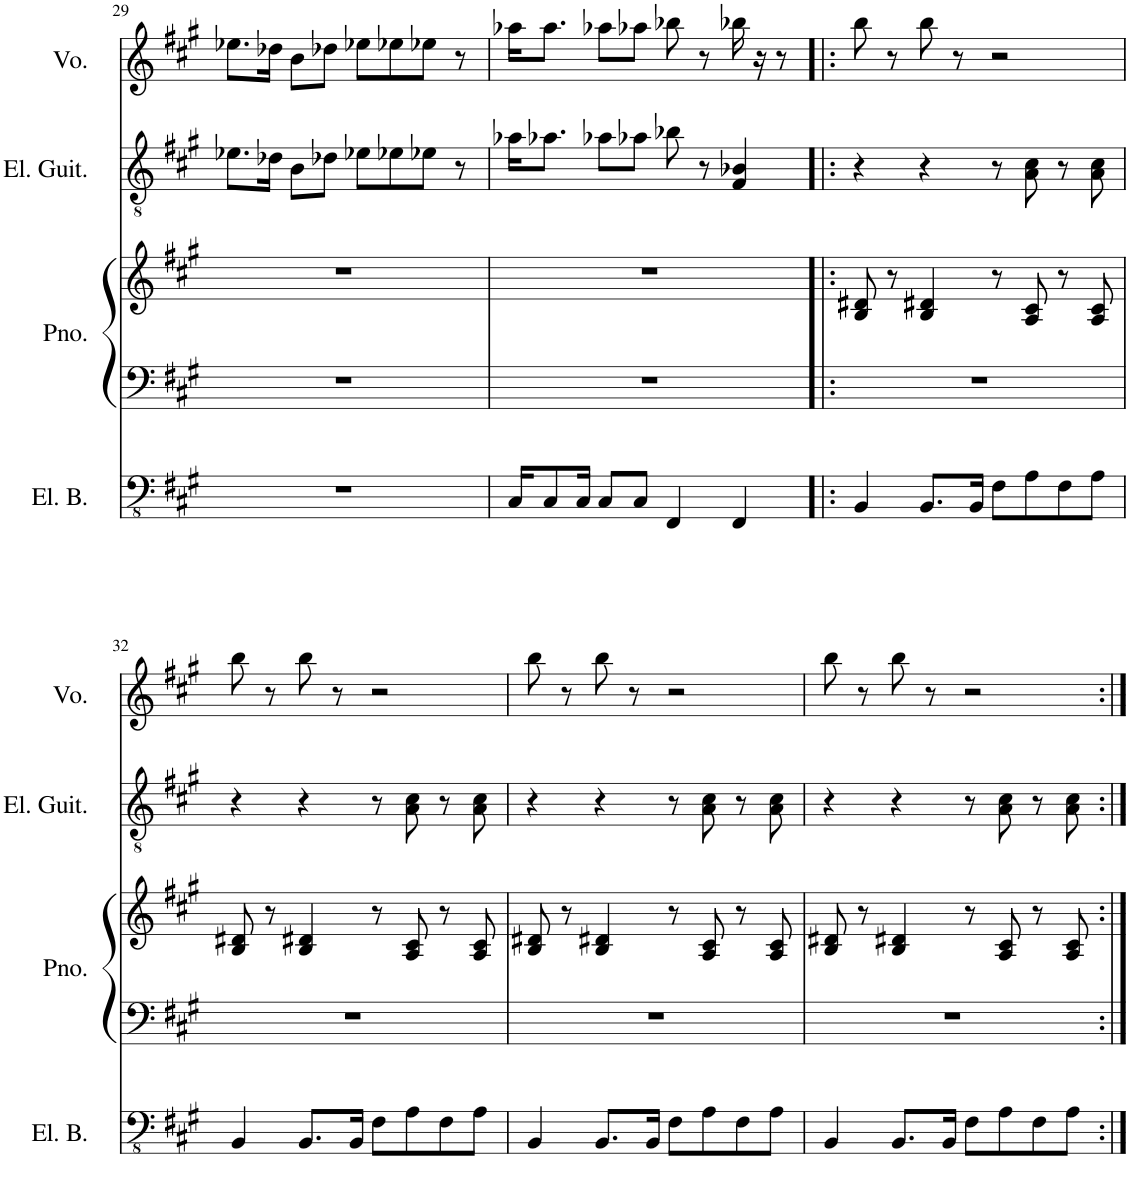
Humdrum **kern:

**kern	**kern	**kern	**kern	**kern
*part4	*part3	*part3	*part2	*part1
*staff5	*staff4	*staff3	*staff2	*staff1
*I"Electric Bass	*I"Piano	*	*I"Electric Guitar	*I"Voice
*I'El. B.	*I'Pno.	*	*I'El. Guit.	*I'Vo.
!!LO:PB:g=z
*clefFv4	*clefF4	*clefG2	*clefGv2	*clefG2
*k[f#c#g#]	*k[f#c#g#]	*k[f#c#g#]	*k[f#c#g#]	*k[f#c#g#]
*M4/4	*M4/4	*M4/4	*M4/4	*M4/4
=29	=29	=29	=29	=29
1r	1r	1r	8.e-X\L	8.ee-X\L
.	.	.	16d-X\Jk	16dd-X\Jk
.	.	.	8B\L	8b\L
.	.	.	8d-X\J	8dd-X\J
.	.	.	8e-X\L	8ee-X\L
.	.	.	8e-X\	8ee-X\
.	.	.	8e-X\J	8ee-X\J
.	.	.	8r	8r
=30	=30	=30	=30	=30
16CC#/KL	1r	1r	16a-X\KL	16aa-X\KL
8CC#/	.	.	8.a-X\J	8.aa-\J
16CC#/Jk	.	.	.	.
8CC#/L	.	.	8a-X\L	8aa-X\L
8CC#/J	.	.	8a-X\J	8aa-X\J
4FFF#/	.	.	8b-X\	8bb-X\
.	.	.	8r	8r
4FFF#/	.	.	4F#/ 4B-X/	16bb-X\
.	.	.	.	16r
.	.	.	.	8r
=31!|:	=31!|:	=31!|:	=31!|:	=31!|:
4BBB/	1r	8B/ 8d#X/	4r	8bb\
.	.	8r	.	8r
8.BBB/L	.	4B/ 4d#X/	4r	8bb\
.	.	.	.	8r
16BBB/Jk	.	.	.	.
8FF#\L	.	8r	8r	2r
8AA\	.	8A/ 8c#/	8A\ 8c#\	.
8FF#\	.	8r	8r	.
8AA\J	.	8A/ 8c#/	8A\ 8c#\	.
!!LO:LB:g=z
=32	=32	=32	=32	=32
4BBB/	1r	8B/ 8d#X/	4r	8bb\
.	.	8r	.	8r
8.BBB/L	.	4B/ 4d#X/	4r	8bb\
.	.	.	.	8r
16BBB/Jk	.	.	.	.
8FF#\L	.	8r	8r	2r
8AA\	.	8A/ 8c#/	8A\ 8c#\	.
8FF#\	.	8r	8r	.
8AA\J	.	8A/ 8c#/	8A\ 8c#\	.
=33	=33	=33	=33	=33
4BBB/	1r	8B/ 8d#X/	4r	8bb\
.	.	8r	.	8r
8.BBB/L	.	4B/ 4d#X/	4r	8bb\
.	.	.	.	8r
16BBB/Jk	.	.	.	.
8FF#\L	.	8r	8r	2r
8AA\	.	8A/ 8c#/	8A\ 8c#\	.
8FF#\	.	8r	8r	.
8AA\J	.	8A/ 8c#/	8A\ 8c#\	.
=34	=34	=34	=34	=34
4BBB/	1r	8B/ 8d#X/	4r	8bb\
.	.	8r	.	8r
8.BBB/L	.	4B/ 4d#X/	4r	8bb\
.	.	.	.	8r
16BBB/Jk	.	.	.	.
8FF#\L	.	8r	8r	2r
8AA\	.	8A/ 8c#/	8A\ 8c#\	.
8FF#\	.	8r	8r	.
8AA\J	.	8A/ 8c#/	8A\ 8c#\	.
=:|!	=:|!	=:|!	=:|!	=:|!
*-	*-	*-	*-	*-
